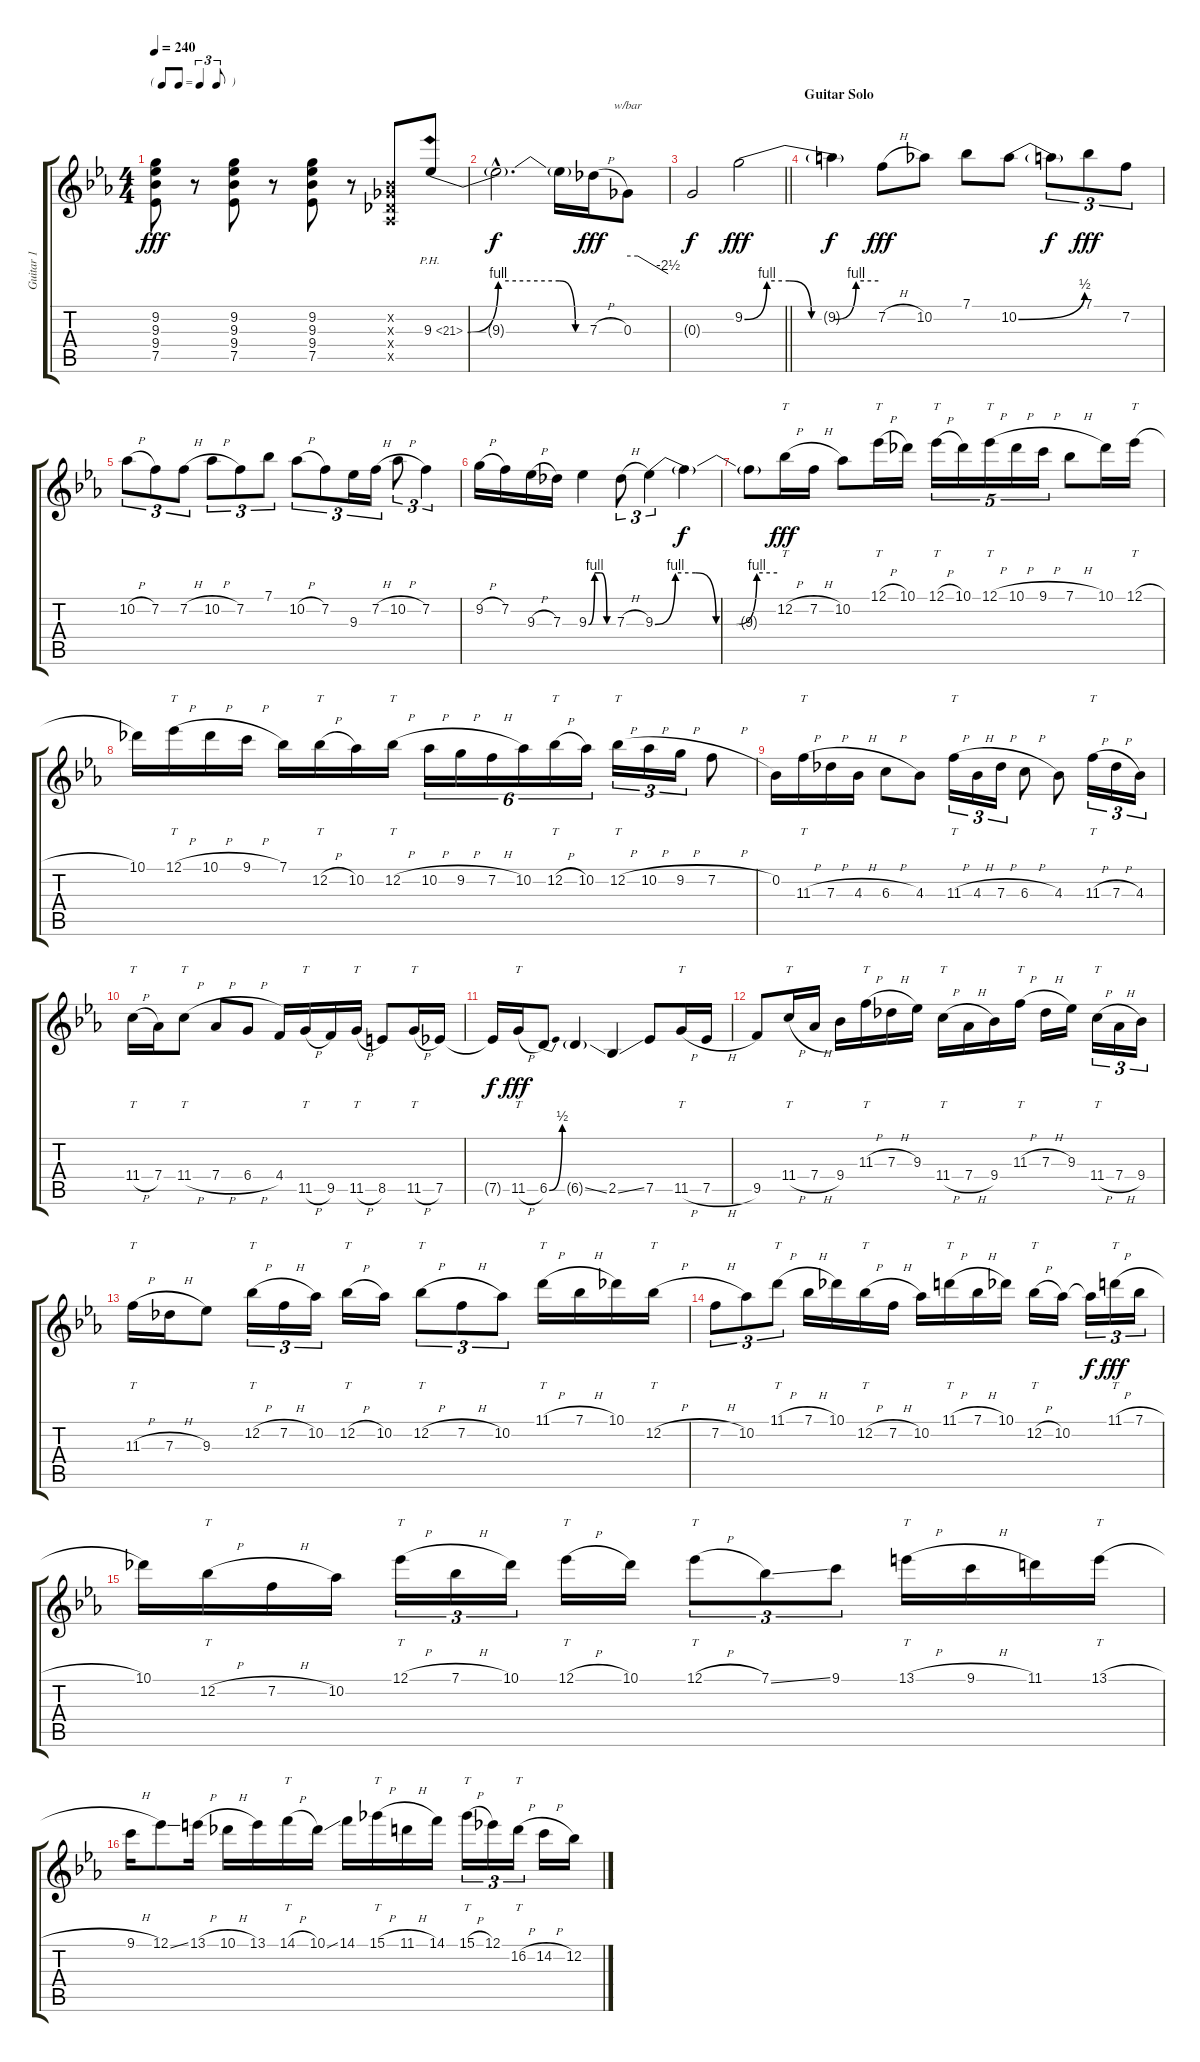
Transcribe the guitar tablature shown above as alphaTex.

\track ("Guitar 1" "Guitar 1") {instrument distortionguitar}
\staff {score tabs}
\tuning (Eb4 Bb3 Gb3 Db3 Ab2 Db2) {hide}
\ts (4 4)
\tf triplet8th
\tempo 240
\clef g2
\ks eb
(9.2 9.3 9.4 7.5).8{dy fff} r.8 (9.2 9.3 9.4 7.5).8 r.8 (9.2 9.3 9.4 7.5).8 r.8 (0.2{x} 0.3{x} 0.4{x} 0.5{x}).8 9.3{be (custom 0 0 15 4 45 4 53 0 60 0) ph 12}.8 |
9.3{hac t}.2{d dy f} 9.3{t}.16 7.3{h}.16{dy fff} 0.3.8{tbe (custom default 0 0 15 0 60 -10)} |
\barLineRight lightlight
0.3{t}.2{dy f} 9.2{be (custom 0 0 10 4 20 4 30 0 40 0 50 4 60 4)}.2{dy fff} |
\section ("" "Guitar Solo")
9.2{t}.4{dy f} 7.2{h}.8{dy fff} 10.2.8 7.1.8 10.2{be (bend 0 0 60 2)}.8 10.2{t}.8{tu (3 2) dy f} 7.1.8{tu (3 2) dy fff} 7.2.8{tu (3 2)} |
10.2{h}.8{tu (3 2)} 7.2.8{tu (3 2)} 7.2{h}.8{tu (3 2)} 10.2{h}.8{tu (3 2)} 7.2.8{tu (3 2)} 7.1.8{tu (3 2)} 10.2{h}.8{tu (3 2)} 7.2.8{tu (3 2)} 9.3.16{tu (3 2)} 7.2{h}.16{tu (3 2)} 10.2{h}.8{tu (3 2)} 7.2.4{tu (3 2)} |
9.2{h}.16 7.2.16 9.3{h}.16 7.3.16 9.3{be (custom 0 0 15 4 30 4 45 0 60 0)}.4 7.3{h}.8{tu (3 2)} 9.3{be (custom 0 0 10 4 20 4 30 0 40 0 50 4 60 4)}.4{tu (3 2)} 9.3{t}.4{dy f} |
9.3{t}.8 12.2{h}.16{tt dy fff} 7.2{h}.16 10.2.8 12.1{h}.16{tt} 10.1.16 12.1{h}.16{tt tu (5 4)} 10.1.16{tu (5 4)} 12.1{h}.16{tt tu (5 4)} 10.1{h}.16{tu (5 4)} 9.1{h}.16{tu (5 4)} 7.1{h}.8 10.1.16 12.1{h}.16{tt} |
10.1.16 12.1{h}.16{tt} 10.1{h}.16 9.1{h}.16 7.1.16 12.2{h}.16{tt} 10.2.16 12.2{h}.16{tt} 10.2{h}.16{tu (6 4)} 9.2{h}.16{tu (6 4)} 7.2{h}.16{tu (6 4)} 10.2.16{tu (6 4)} 12.2{h}.16{tt tu (6 4)} 10.2.16{tu (6 4)} 12.2{h}.16{tt tu (3 2)} 10.2{h}.16{tu (3 2)} 9.2{h}.16{tu (3 2)} 7.2{h}.8 |
0.2.16 11.3{h}.16{tt} 7.3{h}.16 4.3{h}.16 6.3{h}.8 4.3.8 11.3{h}.16{tt tu (3 2)} 4.3{h}.16{tu (3 2)} 7.3{h}.16{tu (3 2)} 6.3{h}.8 4.3.8 11.3{h}.16{tt tu (3 2)} 7.3{h}.16{tu (3 2)} 4.3.16{tu (3 2)} |
11.4{h}.16{tt} 7.4.16 11.4{h}.8{tt} 7.4{h}.8 6.4{h}.8 4.4.16 11.5{h}.16{tt} 9.5.16 11.5{h}.16{tt} 8.5.8 11.5{h}.16{tt} 7.5.16 |
7.5{t}.16{dy f} 11.5{h}.16{tt dy fff} 6.5{be (bend 0 0 60 2)}.8 6.5{ss g}.4 2.5{ss}.4 7.5.8 11.5{h}.16{tt} 7.5{h}.16 |
9.5.8 11.4{h}.16{tt} 7.4{h}.16 9.4.16 11.3{h}.16{tt} 7.3{h}.16 9.3.16 11.4{h}.16{tt} 7.4{h}.16 9.4.16 11.3{h}.16{tt} 7.3{h}.16 9.3.16 11.4{h}.16{tt tu (3 2)} 7.4{h}.16{tu (3 2)} 9.4.16{tu (3 2)} |
11.3{h}.16{tt} 7.3{h}.16 9.3.8 12.2{h}.16{tt tu (3 2)} 7.2{h}.16{tu (3 2)} 10.2.16{tu (3 2)} 12.2{h}.16{tt} 10.2.16 12.2{h}.8{tt tu (3 2)} 7.2{h}.8{tu (3 2)} 10.2.8{tu (3 2)} 11.1{h}.16{tt} 7.1{h}.16 10.1.16 12.2{h}.16{tt} |
7.2{h}.8{tu (3 2)} 10.2.8{tu (3 2)} 11.1{h}.8{tt tu (3 2)} 7.1{h}.16 10.1.16 12.2{h}.16{tt} 7.2{h}.16 10.2.16 11.1{h}.16{tt} 7.1{h}.16 10.1.16 12.2{h}.16{tt} 10.2.16 10.2{t}.16{tu (3 2) dy f} 11.1{h}.16{tt tu (3 2) dy fff} 7.1{h}.16{tu (3 2)} |
10.1.16 12.2{h}.16{tt} 7.2{h}.16 10.2.16 12.1{h}.16{tt tu (3 2)} 7.1{h}.16{tu (3 2)} 10.1.16{tu (3 2)} 12.1{h}.16{tt} 10.1.16 12.1{h}.8{tt tu (3 2)} 7.1{ss}.8{tu (3 2)} 9.1.8{tu (3 2)} 13.1{h}.16{tt} 9.1{h}.16 11.1.16 13.1{h}.16{tt} |
9.1{h}.16 12.1{ss}.8 13.1{h}.16 10.1{h}.16 13.1.16 14.1{h}.16{tt} 10.1{ss}.16 14.1.16 15.1{h}.16{tt} 11.1{h}.16 14.1.16 15.1{h}.16{tt tu (3 2)} 12.1.16{tu (3 2)} 16.2{h}.16{tt tu (3 2)} 14.2{h}.16 12.2{h}.16
